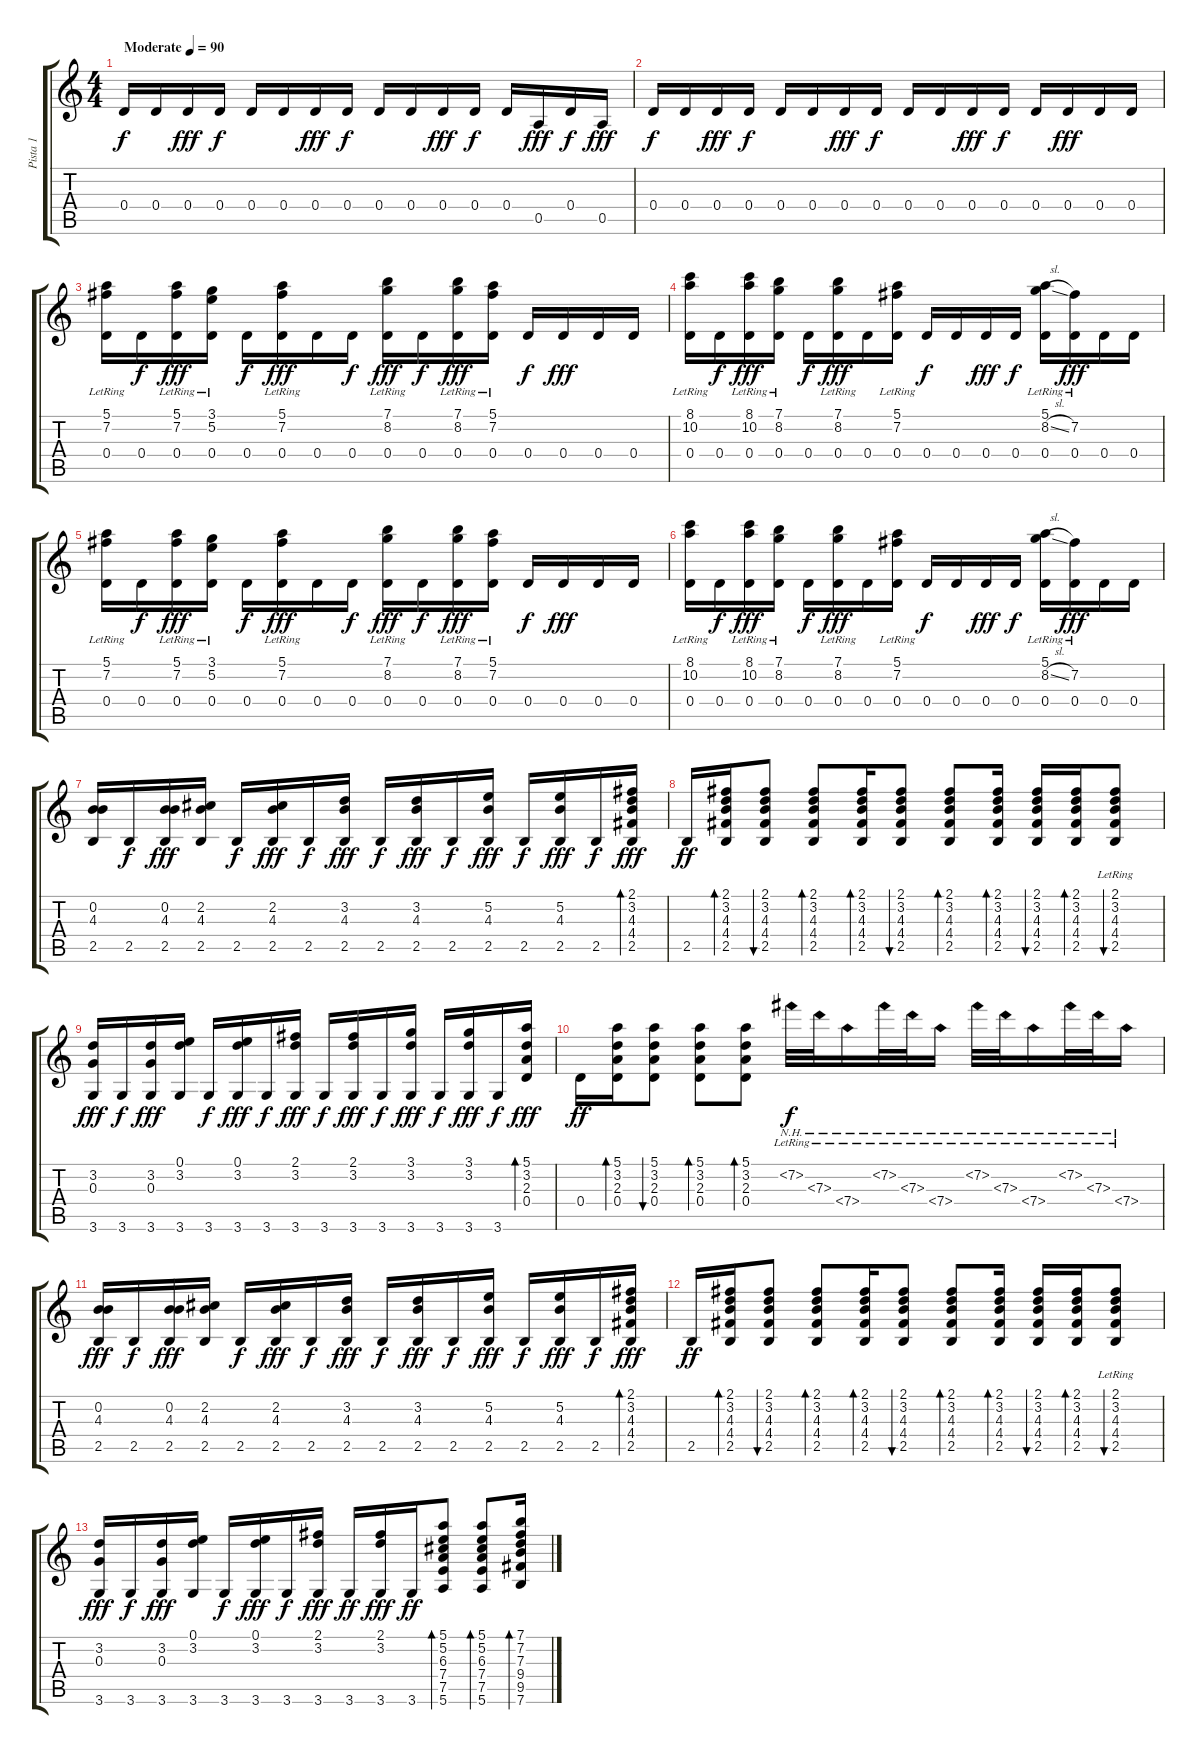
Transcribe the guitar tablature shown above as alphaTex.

\track ("Pista 1" "Pista 1") {instrument acousticguitarsteel}
\staff {score tabs}
\tuning (E4 B3 G3 D3 A2 E2) {hide}
\ts (4 4)
\tempo (90 "Moderate")
\clef g2
\ks c
0.4.16{dy f instrument acousticguitarsteel} 0.4.16 0.4.16{dy fff} 0.4.16{dy f} 0.4.16 0.4.16 0.4.16{dy fff} 0.4.16{dy f} 0.4.16 0.4.16 0.4.16{dy fff} 0.4.16{dy f} 0.4.16 0.5.16{dy fff} 0.4.16{dy f} 0.5.16{dy fff} |
0.4.16{dy f} 0.4.16 0.4.16{dy fff} 0.4.16{dy f} 0.4.16 0.4.16 0.4.16{dy fff} 0.4.16{dy f} 0.4.16 0.4.16 0.4.16{dy fff} 0.4.16{dy f} 0.4.16 0.4.16{dy fff} 0.4.16 0.4.16 |
(5.1 7.2 0.4{lr}).16 0.4.16{dy f} (5.1 7.2 0.4{lr}).16{dy fff} (3.1 5.2 0.4{lr}).16 0.4.16{dy f} (5.1 7.2 0.4{lr}).16{dy fff} 0.4.16 0.4.16{dy f} (7.1 8.2{lr} 0.4).16{dy fff} 0.4.16{dy f} (7.1 8.2{lr} 0.4).16{dy fff} (5.1 7.2{lr} 0.4).16 0.4.16{dy f} 0.4.16{dy fff} 0.4.16 0.4.16 |
(8.1 10.2{lr} 0.4).16 0.4.16{dy f} (8.1 10.2{lr} 0.4).16{dy fff} (7.1 8.2{lr} 0.4).16 0.4.16{dy f} (7.1 8.2{lr} 0.4).16{dy fff} 0.4.16 (5.1 7.2{lr} 0.4).16 0.4.16{dy f} 0.4.16 0.4.16{dy fff} 0.4.16{dy f} (5.1 8.2{sl lr} 0.4).16 (7.2{lr} 0.4).16{dy fff} 0.4.16 0.4.16 |
(5.1 7.2 0.4{lr}).16 0.4.16{dy f} (5.1 7.2 0.4{lr}).16{dy fff} (3.1 5.2 0.4{lr}).16 0.4.16{dy f} (5.1 7.2 0.4{lr}).16{dy fff} 0.4.16 0.4.16{dy f} (7.1 8.2{lr} 0.4).16{dy fff} 0.4.16{dy f} (7.1 8.2{lr} 0.4).16{dy fff} (5.1 7.2{lr} 0.4).16 0.4.16{dy f} 0.4.16{dy fff} 0.4.16 0.4.16 |
(8.1 10.2{lr} 0.4).16 0.4.16{dy f} (8.1 10.2{lr} 0.4).16{dy fff} (7.1 8.2{lr} 0.4).16 0.4.16{dy f} (7.1 8.2{lr} 0.4).16{dy fff} 0.4.16 (5.1 7.2{lr} 0.4).16 0.4.16{dy f} 0.4.16 0.4.16{dy fff} 0.4.16{dy f} (5.1 8.2{sl lr} 0.4).16 (7.2{lr} 0.4).16{dy fff} 0.4.16 0.4.16 |
(0.2 4.3 2.5).16 2.5.16{dy f} (0.2 4.3 2.5).16{dy fff} (2.2 4.3 2.5).16 2.5.16{dy f} (2.2 4.3 2.5).16{dy fff} 2.5.16{dy f} (3.2 4.3 2.5).16{dy fff} 2.5.16{dy f} (3.2 4.3 2.5).16{dy fff} 2.5.16{dy f} (5.2 4.3 2.5).16{dy fff} 2.5.16{dy f} (5.2 4.3 2.5).16{dy fff} 2.5.16{dy f} (2.1 3.2 4.3 4.4 2.5).16{bd 60 dy fff} |
2.5.16{dy ff} (2.1 3.2 4.3 4.4 2.5).16{bd 30} (2.1 3.2 4.3 4.4 2.5).8{bu 30} (2.1 3.2 4.3 4.4 2.5).8{bd 30} (2.1 3.2 4.3 4.4 2.5).16{bd 30} (2.1 3.2 4.3 4.4 2.5).8{bu 30} (2.1 3.2 4.3 4.4 2.5).8{bd 30} (2.1 3.2 4.3 4.4 2.5).16{bd 30} (2.1 3.2 4.3 4.4 2.5).16{bu 30} (2.1 3.2 4.3 4.4 2.5).16{bd 30} (2.1 3.2 4.3 4.4 2.5{lr}).8{bu 30} |
(3.2 0.3 3.6).16{dy fff} 3.6.16{dy f} (3.2 0.3 3.6).16{dy fff} (0.1 3.2 3.6).16 3.6.16{dy f} (0.1 3.2 3.6).16{dy fff} 3.6.16{dy f} (2.1 3.2 3.6).16{dy fff} 3.6.16{dy f} (2.1 3.2 3.6).16{dy fff} 3.6.16{dy f} (3.1 3.2 3.6).16{dy fff} 3.6.16{dy f} (3.1 3.2 3.6).16{dy fff} 3.6.16{dy f} (5.1 3.2 2.3 0.4).16{bd 60 dy fff} |
0.4.16{dy ff} (5.1 3.2 2.3 0.4).16{bd 30} (5.1 3.2 2.3 0.4).8{bu 30} (5.1 3.2 2.3 0.4).8{bd 30} (5.1 3.2 2.3 0.4).8{bd 60} 7.2{nh lr}.32{dy f} 7.3{nh lr}.32 7.4{nh lr}.16 7.2{nh lr}.32 7.3{nh lr}.32 7.4{nh lr}.16 7.2{nh lr}.32 7.3{nh lr}.32 7.4{nh lr}.16 7.2{nh lr}.32 7.3{nh lr}.32 7.4{nh lr}.16 |
(0.2 4.3 2.5).16{dy fff} 2.5.16{dy f} (0.2 4.3 2.5).16{dy fff} (2.2 4.3 2.5).16 2.5.16{dy f} (2.2 4.3 2.5).16{dy fff} 2.5.16{dy f} (3.2 4.3 2.5).16{dy fff} 2.5.16{dy f} (3.2 4.3 2.5).16{dy fff} 2.5.16{dy f} (5.2 4.3 2.5).16{dy fff} 2.5.16{dy f} (5.2 4.3 2.5).16{dy fff} 2.5.16{dy f} (2.1 3.2 4.3 4.4 2.5).16{bd 60 dy fff} |
2.5.16{dy ff} (2.1 3.2 4.3 4.4 2.5).16{bd 30} (2.1 3.2 4.3 4.4 2.5).8{bu 30} (2.1 3.2 4.3 4.4 2.5).8{bd 30} (2.1 3.2 4.3 4.4 2.5).16{bd 30} (2.1 3.2 4.3 4.4 2.5).8{bu 30} (2.1 3.2 4.3 4.4 2.5).8{bd 30} (2.1 3.2 4.3 4.4 2.5).16{bd 30} (2.1 3.2 4.3 4.4 2.5).16{bu 30} (2.1 3.2 4.3 4.4 2.5).16{bd 30} (2.1 3.2 4.3 4.4 2.5{lr}).8{bu 30} |
(3.2 0.3 3.6).16{dy fff} 3.6.16{dy f} (3.2 0.3 3.6).16{dy fff} (0.1 3.2 3.6).16 3.6.16{dy f} (0.1 3.2 3.6).16{dy fff} 3.6.16{dy f} (2.1 3.2 3.6).16{dy fff} 3.6.16{dy ff} (2.1 3.2 3.6).16{dy fff} 3.6.16{dy ff} (5.1 5.2 6.3 7.4 7.5 5.6).8{bd 60} (5.1 5.2 6.3 7.4 7.5 5.6).8{bd 60} (7.1 7.2 7.3 9.4 9.5 7.6).16{bd 60}
